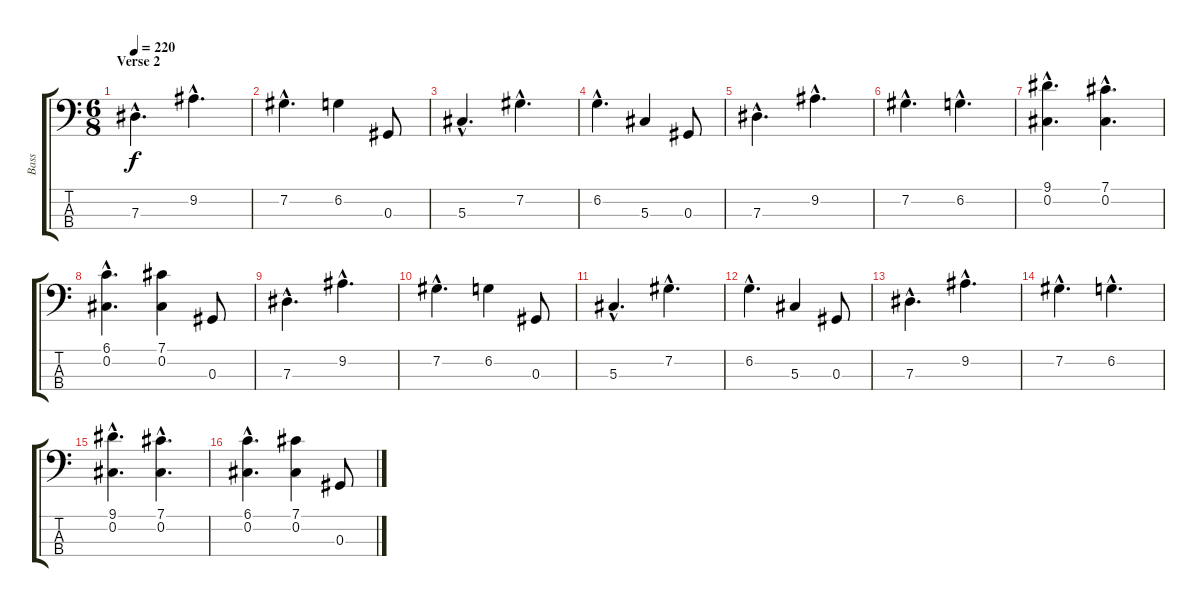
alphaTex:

\track ("Bass" "Bass") {instrument electricbasspick}
\staff {score tabs}
\tuning (Gb2 Db2 Ab1 Eb1) {hide}
\ts (6 8)
\section ("" "Verse 2")
\tempo 220
\clef f4
\ks c
7.3{hac}.4{d dy f} 9.2{hac}.4{d} |
7.2{hac}.4{d} 6.2.4 0.3.8 |
5.3{hac}.4{d} 7.2{hac}.4{d} |
6.2{hac}.4{d} 5.3.4 0.3.8 |
7.3{hac}.4{d} 9.2{hac}.4{d} |
7.2{hac}.4{d} 6.2{hac}.4{d} |
(9.1{hac} 0.2{hac}).4{d} (7.1{hac} 0.2{hac}).4{d} |
(6.1{hac} 0.2{hac}).4{d} (7.1 0.2).4 0.3.8 |
7.3{hac}.4{d} 9.2{hac}.4{d} |
7.2{hac}.4{d} 6.2.4 0.3.8 |
5.3{hac}.4{d} 7.2{hac}.4{d} |
6.2{hac}.4{d} 5.3.4 0.3.8 |
7.3{hac}.4{d} 9.2{hac}.4{d} |
7.2{hac}.4{d} 6.2{hac}.4{d} |
(9.1{hac} 0.2{hac}).4{d} (7.1{hac} 0.2{hac}).4{d} |
(6.1{hac} 0.2{hac}).4{d} (7.1 0.2).4 0.3.8
